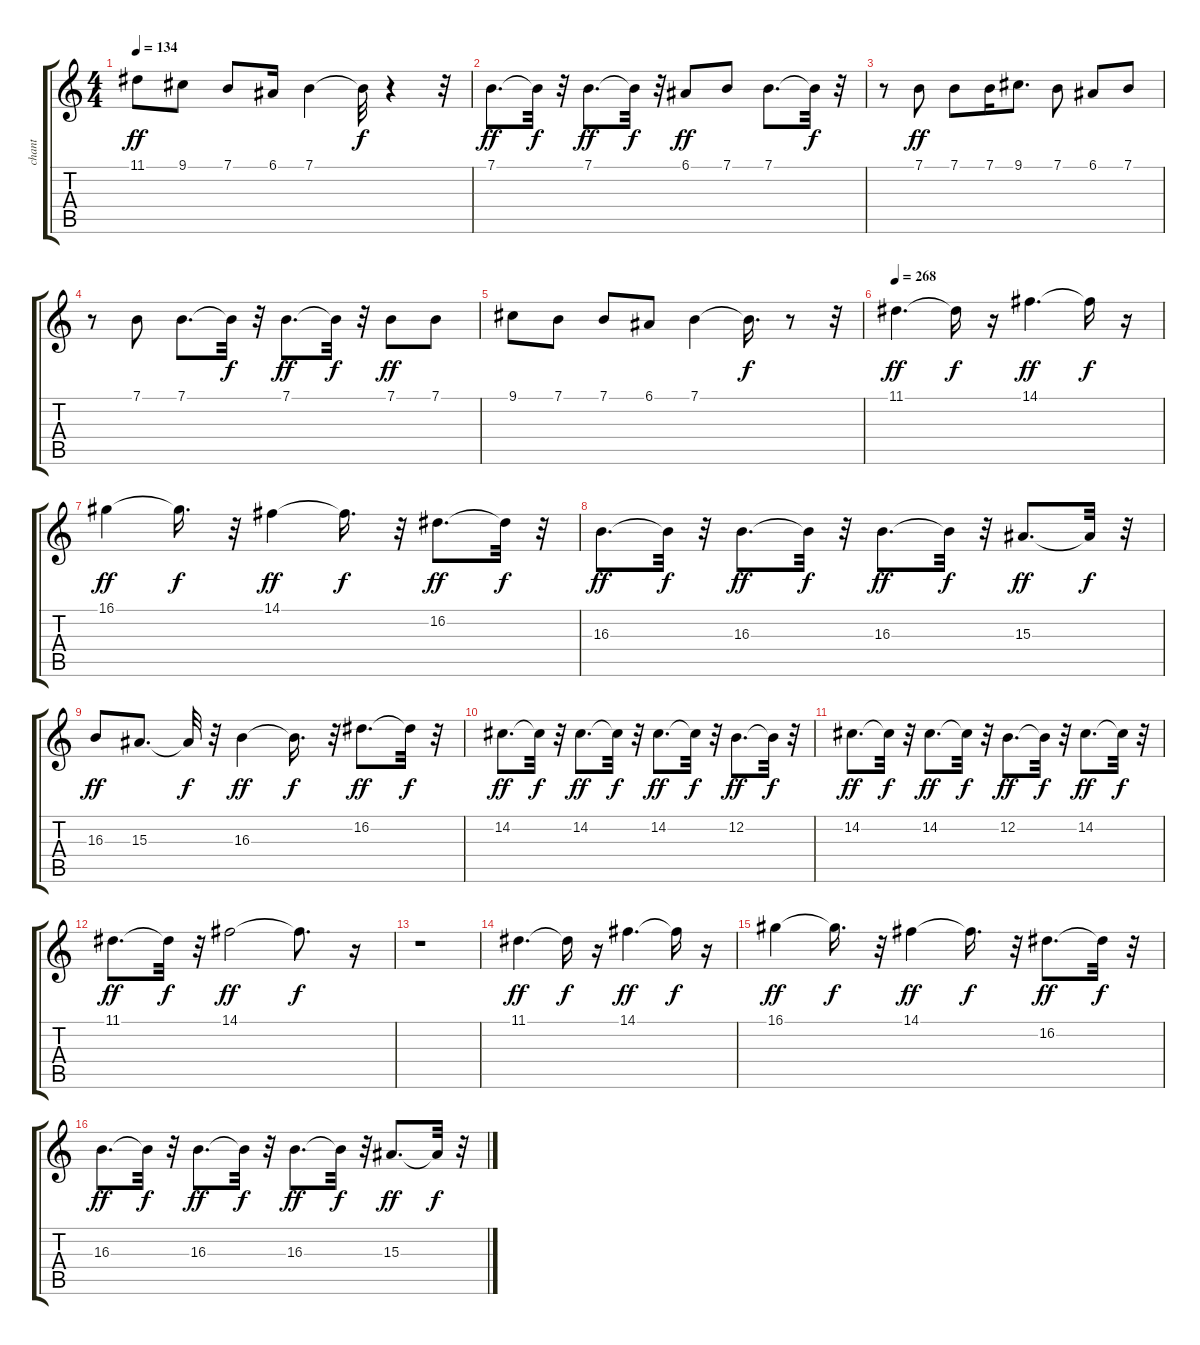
\track ("chant" "chant") {instrument trumpet}
\staff {score tabs}
\tuning (E4 B3 G3 D3 A2 E2) {hide}
\ts (4 4)
\tempo 134
\clef g2
\ks c
11.1.8{dy ff} 9.1.8 7.1.8 6.1.16 7.1.4 7.1{t}.32{dy f} r.4 r.32 |
7.1.8{d dy ff} 7.1{t}.32{dy f} r.32 7.1.8{d dy ff} 7.1{t}.32{dy f} r.32 6.1.8{dy ff} 7.1.8 7.1.8{d} 7.1{t}.32{dy f} r.32 |
r.8 7.1.8{dy ff} 7.1.8 7.1.16 9.1.8{d} 7.1.8 6.1.8 7.1.8 |
r.8 7.1.8 7.1.8{d} 7.1{t}.32{dy f} r.32 7.1.8{d dy ff} 7.1{t}.32{dy f} r.32 7.1.8{dy ff} 7.1.8 |
9.1.8 7.1.8 7.1.8 6.1.8 7.1.4 7.1{t}.16{d dy f} r.8 r.32 |
\tempo 268
11.1.4{d dy ff} 11.1{t}.16{dy f} r.16 14.1.4{d dy ff} 14.1{t}.16{dy f} r.16 |
16.1.4{dy ff} 16.1{t}.16{d dy f} r.32 14.1.4{dy ff} 14.1{t}.16{d dy f} r.32 16.2.8{d dy ff} 16.2{t}.32{dy f} r.32 |
16.3.8{d dy ff} 16.3{t}.32{dy f} r.32 16.3.8{d dy ff} 16.3{t}.32{dy f} r.32 16.3.8{d dy ff} 16.3{t}.32{dy f} r.32 15.3.8{d dy ff} 15.3{t}.32{dy f} r.32 |
16.3.8{dy ff} 15.3.8{d} 15.3{t}.32{dy f} r.32 16.3.4{dy ff} 16.3{t}.16{d dy f} r.32 16.2.8{d dy ff} 16.2{t}.32{dy f} r.32 |
14.2.8{d dy ff} 14.2{t}.32{dy f} r.32 14.2.8{d dy ff} 14.2{t}.32{dy f} r.32 14.2.8{d dy ff} 14.2{t}.32{dy f} r.32 12.2.8{d dy ff} 12.2{t}.32{dy f} r.32 |
14.2.8{d dy ff} 14.2{t}.32{dy f} r.32 14.2.8{d dy ff} 14.2{t}.32{dy f} r.32 12.2.8{d dy ff} 12.2{t}.32{dy f} r.32 14.2.8{d dy ff} 14.2{t}.32{dy f} r.32 |
11.1.8{d dy ff} 11.1{t}.32{dy f} r.32 14.1.2{dy ff} 14.1{t}.8{d dy f} r.16 |
r.1 |
11.1.4{d dy ff} 11.1{t}.16{dy f} r.16 14.1.4{d dy ff} 14.1{t}.16{dy f} r.16 |
16.1.4{dy ff} 16.1{t}.16{d dy f} r.32 14.1.4{dy ff} 14.1{t}.16{d dy f} r.32 16.2.8{d dy ff} 16.2{t}.32{dy f} r.32 |
16.3.8{d dy ff} 16.3{t}.32{dy f} r.32 16.3.8{d dy ff} 16.3{t}.32{dy f} r.32 16.3.8{d dy ff} 16.3{t}.32{dy f} r.32 15.3.8{d dy ff} 15.3{t}.32{dy f} r.32
